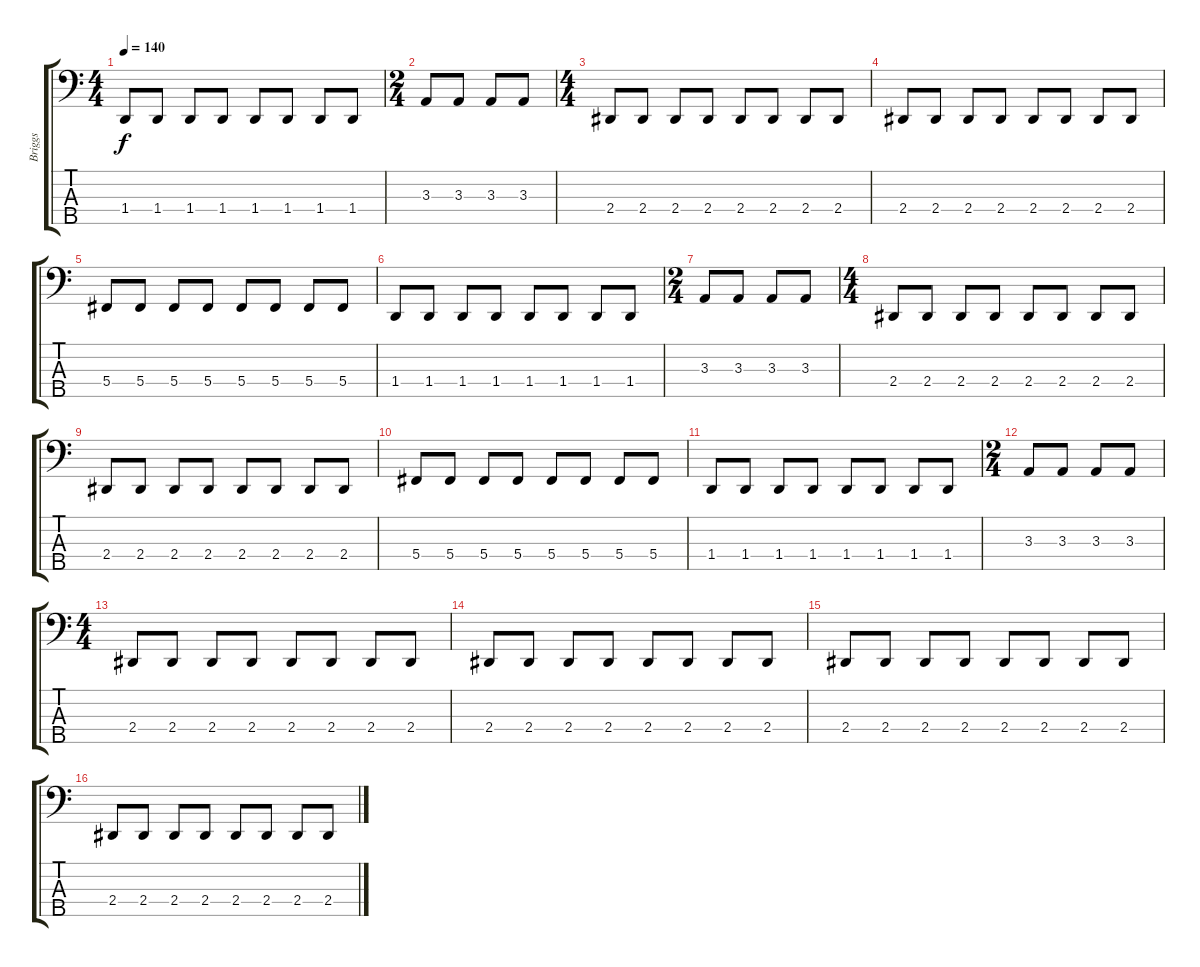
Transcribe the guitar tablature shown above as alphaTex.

\track ("Briggs" "Briggs") {instrument electricbassfinger}
\staff {score tabs}
\tuning (E2 B1 Gb1 Db1 Ab0) {hide}
\ts (4 4)
\tempo 140
\clef f4
\ks c
1.4.8{dy f} 1.4.8 1.4.8 1.4.8 1.4.8 1.4.8 1.4.8 1.4.8 |
\ts (2 4)
3.3.8 3.3.8 3.3.8 3.3.8 |
\ts (4 4)
2.4.8 2.4.8 2.4.8 2.4.8 2.4.8 2.4.8 2.4.8 2.4.8 |
2.4.8 2.4.8 2.4.8 2.4.8 2.4.8 2.4.8 2.4.8 2.4.8 |
5.4.8 5.4.8 5.4.8 5.4.8 5.4.8 5.4.8 5.4.8 5.4.8 |
1.4.8 1.4.8 1.4.8 1.4.8 1.4.8 1.4.8 1.4.8 1.4.8 |
\ts (2 4)
3.3.8 3.3.8 3.3.8 3.3.8 |
\ts (4 4)
2.4.8 2.4.8 2.4.8 2.4.8 2.4.8 2.4.8 2.4.8 2.4.8 |
2.4.8 2.4.8 2.4.8 2.4.8 2.4.8 2.4.8 2.4.8 2.4.8 |
5.4.8 5.4.8 5.4.8 5.4.8 5.4.8 5.4.8 5.4.8 5.4.8 |
1.4.8 1.4.8 1.4.8 1.4.8 1.4.8 1.4.8 1.4.8 1.4.8 |
\ts (2 4)
3.3.8 3.3.8 3.3.8 3.3.8 |
\ts (4 4)
2.4.8 2.4.8 2.4.8 2.4.8 2.4.8 2.4.8 2.4.8 2.4.8 |
2.4.8 2.4.8 2.4.8 2.4.8 2.4.8 2.4.8 2.4.8 2.4.8 |
2.4.8 2.4.8 2.4.8 2.4.8 2.4.8 2.4.8 2.4.8 2.4.8 |
2.4.8 2.4.8 2.4.8 2.4.8 2.4.8 2.4.8 2.4.8 2.4.8
